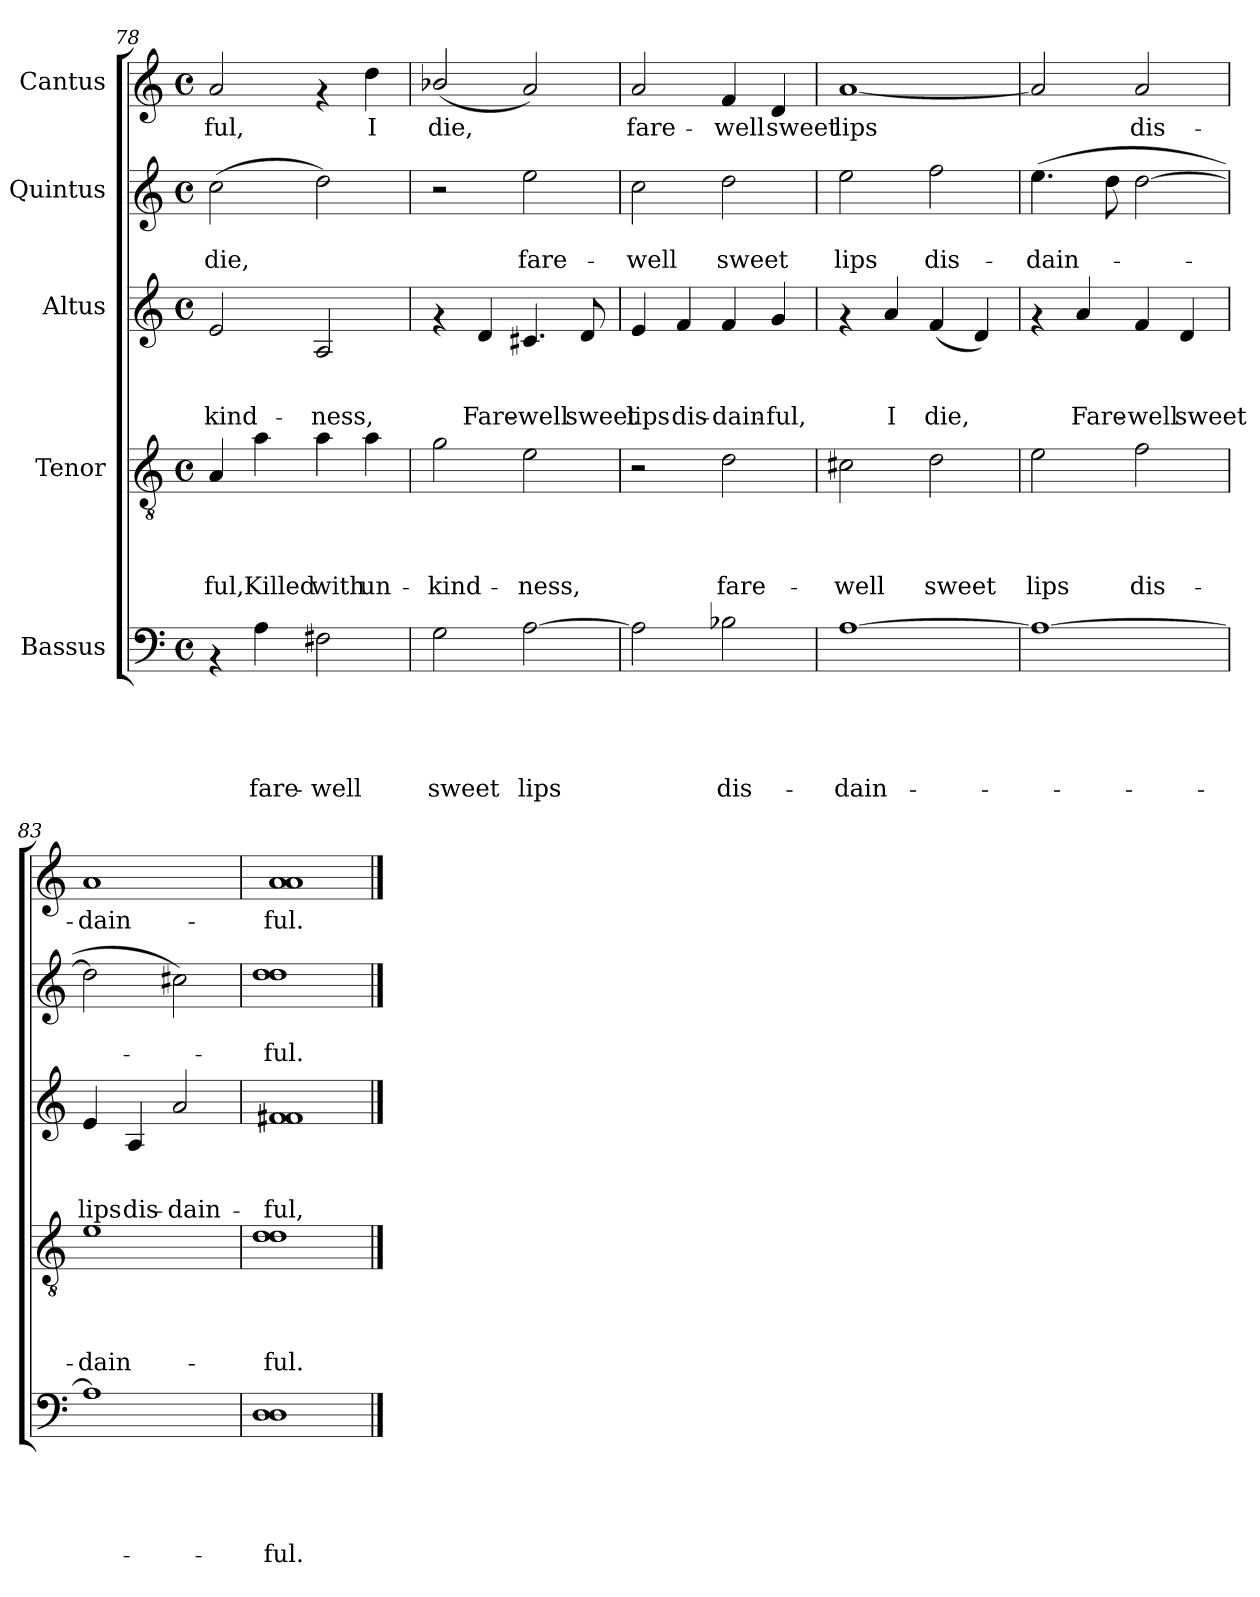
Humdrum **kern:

**kern	**text	**text	**text	**text	**text	**kern	**text	**text	**text	**text	**kern	**text	**text	**text	**kern	**text	**text	**kern	**text
*part5	*part5	*part5	*part5	*part5	*part5	*part4	*part4	*part4	*part4	*part4	*part3	*part3	*part3	*part3	*part2	*part2	*part2	*part1	*part1
*staff5	*staff5	*staff5	*staff5	*staff5	*staff5	*staff4	*staff4	*staff4	*staff4	*staff4	*staff3	*staff3	*staff3	*staff3	*staff2	*staff2	*staff2	*staff1	*staff1
*I"Bassus	*	*	*	*	*	*I"Tenor	*	*	*	*	*I"Altus	*	*	*	*I"Quintus	*	*	*I"Cantus	*
*clefF4	*	*	*	*	*	*clefGv2	*	*	*	*	*clefG2	*	*	*	*clefG2	*	*	*clefG2	*
*k[]	*	*	*	*	*	*k[]	*	*	*	*	*k[]	*	*	*	*k[]	*	*	*k[]	*
*C:	*	*	*	*	*	*C:	*	*	*	*	*C:	*	*	*	*C:	*	*	*C:	*
*M4/4	*	*	*	*	*	*M4/4	*	*	*	*	*M4/4	*	*	*	*M4/4	*	*	*M4/4	*
*met(c)	*	*	*	*	*	*met(c)	*	*	*	*	*met(c)	*	*	*	*met(c)	*	*	*met(c)	*
=78	=78	=78	=78	=78	=78	=78	=78	=78	=78	=78	=78	=78	=78	=78	=78	=78	=78	=78	=78
!	!	!	!	!	!	!	!	!	!	!LO:LY:b	!	!	!	!LO:LY:b	!	!	!LO:LY:b	!	!LO:LY:b
4rAA	.	.	.	.	.	4A/	.	.	.	-ful,	2e/	.	.	-kind-	(>2cc\	.	die,	2a/	-ful,
!	!	!	!	!	!LO:LY:b	!	!	!	!	!LO:LY:b	!	!	!	!	!	!	!	!	!
4A\	.	.	.	.	fare-	4a\	.	.	.	Killed	.	.	.	.	.	.	.	.	.
!	!	!	!	!	!LO:LY:b	!	!	!	!	!LO:LY:b	!	!	!	!LO:LY:b	!	!	!	!	!
2F#X\	.	.	.	.	-well	4a\	.	.	.	with	2A/	.	.	-ness,	2dd\)	.	.	4rf	.
!	!	!	!	!	!	!	!	!	!	!LO:LY:b	!	!	!	!	!	!	!	!	!LO:LY:b
.	.	.	.	.	.	4a\	.	.	.	un-	.	.	.	.	.	.	.	4dd\	I
=79	=79	=79	=79	=79	=79	=79	=79	=79	=79	=79	=79	=79	=79	=79	=79	=79	=79	=79	=79
!	!	!	!	!	!LO:LY:b	!	!	!	!	!LO:LY:b	!	!	!	!	!	!	!	!	!LO:LY:b
2G\	.	.	.	.	sweet	2g\	.	.	.	-kind-	4rf	.	.	.	2r	.	.	(<2b-X/	die,
!	!	!	!	!	!	!	!	!	!	!	!	!	!	!LO:LY:b	!	!	!	!	!
.	.	.	.	.	.	.	.	.	.	.	4d/	.	.	Fare-	.	.	.	.	.
!	!	!	!	!	!LO:LY:b	!	!	!	!	!LO:LY:b	!	!	!	!LO:LY:b	!	!	!LO:LY:b	!	!
[>2A\	.	.	.	.	lips	2e\	.	.	.	-ness,	4.c#X/	.	.	-well	2ee\	.	fare-	2a/)	.
!	!	!	!	!	!	!	!	!	!	!	!	!	!	!LO:LY:b	!	!	!	!	!
.	.	.	.	.	.	.	.	.	.	.	8d/	.	.	sweet	.	.	.	.	.
=80	=80	=80	=80	=80	=80	=80	=80	=80	=80	=80	=80	=80	=80	=80	=80	=80	=80	=80	=80
!	!	!	!	!	!	!	!	!	!	!	!	!	!	!LO:LY:b	!	!	!LO:LY:b	!	!LO:LY:b
2A\]	.	.	.	.	.	2r	.	.	.	.	4e/	.	.	lips	2cc\	.	-well	2a/	fare-
!	!	!	!	!	!	!	!	!	!	!	!	!	!	!LO:LY:b	!	!	!	!	!
.	.	.	.	.	.	.	.	.	.	.	4f/	.	.	dis-	.	.	.	.	.
!	!	!	!	!	!LO:LY:b	!	!	!	!	!LO:LY:b	!	!	!	!LO:LY:b	!	!	!LO:LY:b	!	!LO:LY:b
2B-X\	.	.	.	.	dis-	2d\	.	.	.	fare-	4f/	.	.	-dain-	2dd\	.	sweet	4f/	-well
!	!	!	!	!	!	!	!	!	!	!	!	!	!	!LO:LY:b	!	!	!	!	!LO:LY:b
.	.	.	.	.	.	.	.	.	.	.	4g/	.	.	-ful,	.	.	.	4d/	sweet
!!LO:PB:g=z
=81	=81	=81	=81	=81	=81	=81	=81	=81	=81	=81	=81	=81	=81	=81	=81	=81	=81	=81	=81
!	!	!	!	!	!LO:LY:b	!	!	!	!	!LO:LY:b	!	!	!	!	!	!	!LO:LY:b	!	!LO:LY:b
[>1A	.	.	.	.	-dain-	2c#X\	.	.	.	-well	4rf	.	.	.	2ee\	.	lips	[<1a	lips
!	!	!	!	!	!	!	!	!	!	!	!	!	!	!LO:LY:b	!	!	!	!	!
.	.	.	.	.	.	.	.	.	.	.	4a/	.	.	I	.	.	.	.	.
!	!	!	!	!	!	!	!	!	!	!LO:LY:b	!	!	!	!LO:LY:b	!	!	!LO:LY:b	!	!
.	.	.	.	.	.	2d\	.	.	.	sweet	(<4f/	.	.	die,	2ff\	.	dis-	.	.
.	.	.	.	.	.	.	.	.	.	.	4d/)	.	.	.	.	.	.	.	.
=82	=82	=82	=82	=82	=82	=82	=82	=82	=82	=82	=82	=82	=82	=82	=82	=82	=82	=82	=82
!	!	!	!	!	!	!	!	!	!	!LO:LY:b	!	!	!	!	!	!	!LO:LY:b	!	!
1A_	.	.	.	.	.	2e\	.	.	.	lips	4rf	.	.	.	(>4.ee\	.	-dain-	2a/]	.
!	!	!	!	!	!	!	!	!	!	!	!	!	!	!LO:LY:b	!	!	!	!	!
.	.	.	.	.	.	.	.	.	.	.	4a/	.	.	Fare-	.	.	.	.	.
.	.	.	.	.	.	.	.	.	.	.	.	.	.	.	8dd\	.	.	.	.
!	!	!	!	!	!	!	!	!	!	!LO:LY:b	!	!	!	!LO:LY:b	!	!	!	!	!LO:LY:b
.	.	.	.	.	.	2f\	.	.	.	dis-	4f/	.	.	-well	[>2dd\	.	.	2a/	dis-
!	!	!	!	!	!	!	!	!	!	!	!	!	!	!LO:LY:b	!	!	!	!	!
.	.	.	.	.	.	.	.	.	.	.	4d/	.	.	sweet	.	.	.	.	.
=83	=83	=83	=83	=83	=83	=83	=83	=83	=83	=83	=83	=83	=83	=83	=83	=83	=83	=83	=83
!	!	!	!	!	!	!	!	!	!	!LO:LY:b	!	!	!	!LO:LY:b	!	!	!	!	!LO:LY:b
1A]	.	.	.	.	.	1e	.	.	.	-dain-	4e/	.	.	lips	2dd\]	.	.	1a	-dain-
!	!	!	!	!	!	!	!	!	!	!	!	!	!	!LO:LY:b	!	!	!	!	!
.	.	.	.	.	.	.	.	.	.	.	4A/	.	.	dis-	.	.	.	.	.
!	!	!	!	!	!	!	!	!	!	!	!	!	!	!LO:LY:b	!	!	!	!	!
.	.	.	.	.	.	.	.	.	.	.	2a/	.	.	-dain-	2cc#X\)	.	.	.	.
=84	=84	=84	=84	=84	=84	=84	=84	=84	=84	=84	=84	=84	=84	=84	=84	=84	=84	=84	=84
!	!	!	!	!	!LO:LY:b	!	!	!	!	!LO:LY:b	!	!	!	!LO:LY:b	!	!	!LO:LY:b	!	!LO:LY:b
1D 1D	.	.	.	.	-ful.	1d 1d	.	.	.	-ful.	1f#X 1f#	.	.	-ful,	1dd 1dd	.	-ful.	1a 1a	-ful.
==	==	==	==	==	==	==	==	==	==	==	==	==	==	==	==	==	==	==	==
*-	*-	*-	*-	*-	*-	*-	*-	*-	*-	*-	*-	*-	*-	*-	*-	*-	*-	*-	*-
